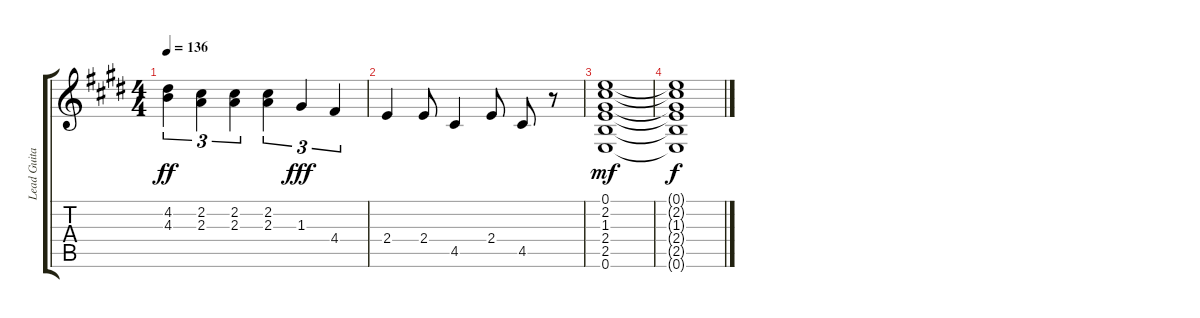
\track ("Lead Guitar" "Lead Guita") {instrument electricguitarjazz}
\staff {score tabs}
\tuning (E4 B3 G3 D3 A2 E2) {hide}
\ts (4 4)
\tempo 136
\clef g2
\ks e
(4.2 4.3).4{tu (3 2) dy ff} (2.2 2.3).4{tu (3 2)} (2.2 2.3).4{tu (3 2)} (2.2 2.3).4{tu (3 2)} 1.3.4{tu (3 2) dy fff} 4.4.4{tu (3 2)} |
2.4.4 2.4.8 4.5.4 2.4.8 4.5.8 r.8 |
(0.1 2.2 1.3 2.4 2.5 0.6).1{dy mf} |
(0.1{t} 2.2{t} 1.3{t} 2.4{t} 2.5{t} 0.6{t}).1{dy f}
